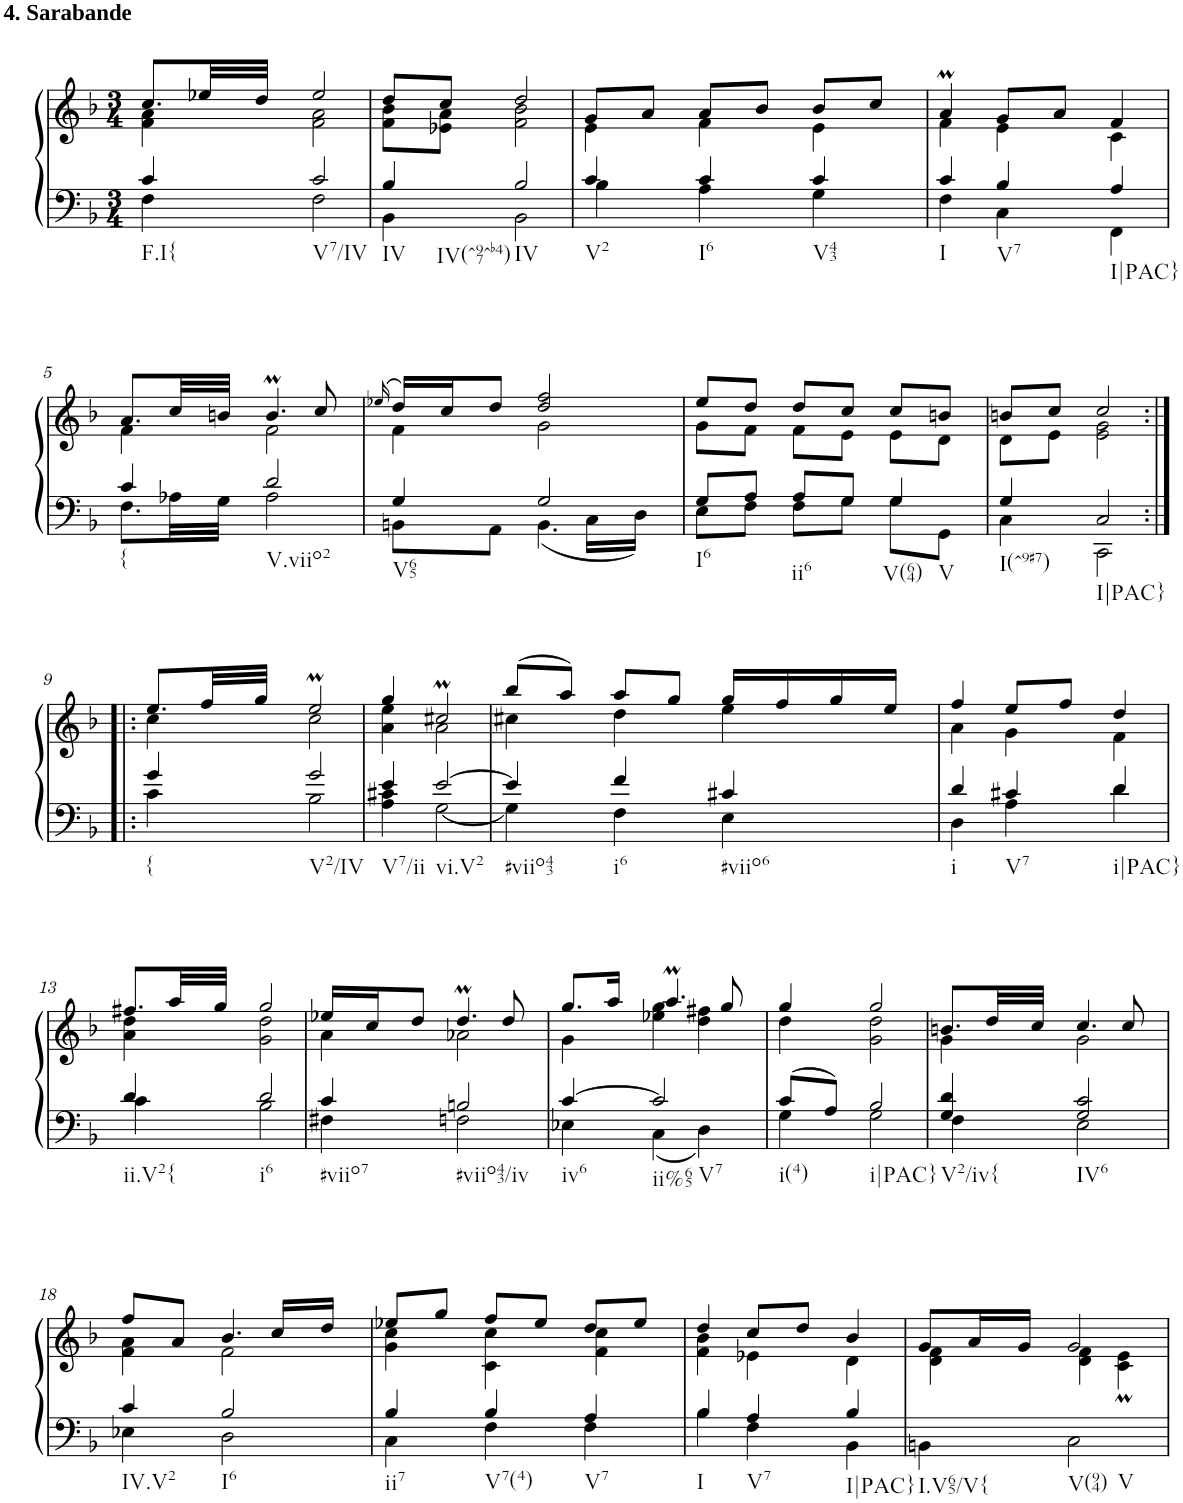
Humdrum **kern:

**kern	**kern
*part1	*part1
*staff2	*staff1
*I"Klavier linke Hand	*
*clefF4	*clefG2
*k[b-]	*k[b-]
*M3/4	*M3/4
=1	=1
*^	*^
!	!	!LO:TX:a:B:t=4. Sarabande	!
!LO:TX:b:t=F.I{	!	!	!
4c/	4F\	8.cc/L	4f\ 4a\
.	.	32ee-X/LL	.
.	.	32dd/JJJ	.
!LO:TX:b:t=V7/IV	!	!	!
2c/	2F\	2ee-/	2f\ 2a\
=2	=2	=2	=2
!LO:TX:b:t=IV	!	!	!
!LO:TX:b:t=IV(^97^b4)	!	!	!
4B-/	4BB-\	8dd/L	8f\ 8b-\L
.	.	8cc/J	8e-X\ 8a\J
!LO:TX:b:t=IV	!	!	!
2B-/	2BB-\	2dd/	2f\ 2b-\
=3	=3	=3	=3
!LO:TX:b:t=V2	!	!	!
4c/	4B-\	8g/L	4e\
.	.	8a/J	.
!LO:TX:b:t=I6	!	!	!
4c/	4A\	8a/L	4f\
.	.	8b-/J	.
!LO:TX:b:t=V43	!	!	!
4c/	4G\	8b-/L	4e\
.	.	8cc/J	.
=4	=4	=4	=4
!LO:TX:b:t=I	!	!	!
4c/	4F\	4am/	4f\
!LO:TX:b:t=V7	!	!	!
4B-/	4C\	8g/L	4e\
.	.	8a/J	.
!LO:TX:b:t=I|PAC}	!	!	!
4A/	4FF\	4f/	4c\
!!LO:LB:g=z	!!
=5	=5	=5	=5
!LO:TX:b:t={	!	!	!
4c/	8.F\L	8.a/L	4f\
.	32A-X\LL	32cc/LL	.
.	32G\JJJ	32bn/JJJ	.
!LO:TX:b:t=V.viio2	!	!	!
2d/	2A-\	4.bm/	2f\
.	.	8cc/	.
=6	=6	=6	=6
.	.	(16qee-X/	.
!LO:TX:b:t=V65	!	!	!
4G/	8BBn\L	16dd/LL)	4f\
.	.	16cc/J	.
.	8AA\J	8dd/J	.
2G/	4.BB\	2dd/ 2ff/	2g\
.	16C\LL	.	.
.	16D\JJ	.	.
=7	=7	=7	=7
!LO:TX:b:t=I6	!	!	!
8G/L	8E\L	8ee/L	8g\L
8A/J	8F\J	8dd/J	8f\J
!LO:TX:b:t=ii6	!	!	!
8A/L	8F\L	8dd/L	8f\L
8G/J	8G\J	8cc/J	8e\J
!LO:TX:b:t=V(64)	!	!	!
!LO:TX:b:t=V	!	!	!
4G/	8G\L	8cc/L	8e\L
.	8GG\J	8bn/J	8d\J
=8	=8	=8	=8
!LO:TX:b:t=I(^9#7)	!	!	!
4G/	4C\	8bn/L	8d\L
.	.	8cc/J	8e\J
!LO:TX:b:t=I|PAC}	!	!	!
2C/	2CC\	2cc/	2e\ 2g\
!!LO:LB:g=z	!!
=9:|!|:	=9:|!|:	=9:|!|:	=9:|!|:
!LO:TX:b:t={	!	!	!
4g/	4c\	8.ee/L	4cc\
.	.	32ff/LL	.
.	.	32gg/JJJ	.
!LO:TX:b:t=V2/IV	!	!	!
2g/	2B-\	2eem/	2cc\
=10	=10	=10	=10
!LO:TX:b:t=V7/ii	!	!	!
4e/	4A\ 4c#X\	4gg/	4a\ 4ee\
!LO:TX:b:t=vi.V2	!	!	!
[2e/	[2G\	2cc#Xm/	2a\
=11	=11	=11	=11
!LO:TX:b:t=#viio43	!	!	!
4e/]	4G\]	(8bb-/L	4cc#X\
.	.	8aa/J)	.
!LO:TX:b:t=i6	!	!	!
4f/	4F\	8aa/L	4dd\
.	.	8gg/J	.
!LO:TX:b:t=#viio6	!	!	!
4c#X/	4E\	16gg/LL	4ee\
.	.	16ff/	.
.	.	16gg/	.
.	.	16ee/JJ	.
=12	=12	=12	=12
!LO:TX:b:t=i	!	!	!
4d/	4D\	4ff/	4a\
!LO:TX:b:t=V7	!	!	!
4c#X/	4A\	8ee/L	4g\
.	.	8ff/J	.
!LO:TX:b:t=i|PAC}	!	!	!
4d/	4d\	4dd/	4f\
!!LO:LB:g=z	!!
=13	=13	=13	=13
!LO:TX:b:t=ii.V2{	!	!	!
4d/	4c\	8.ff#X/L	4a\ 4dd\
.	.	32aa/LL	.
.	.	32gg/JJJ	.
!LO:TX:b:t=i6	!	!	!
2d/	2B-\	2gg/	2g\ 2dd\
=14	=14	=14	=14
!LO:TX:b:t=#viio7	!	!	!
4c/	4F#X\	16ee-X/LL	4a\
.	.	16cc/J	.
.	.	8dd/J	.
!LO:TX:b:t=#viio43/iv	!	!	!
2Bn/	2Fn\	4.ddM/	2a-X\
.	.	8dd/	.
=15	=15	=15	=15
!LO:TX:b:t=iv6	!	!	!
[4c/	4E-X\	8.gg/L	4g\
.	.	16aa/Jk	.
!LO:TX:b:t=ii%65	!	!	!
!LO:TX:b:t=V7	!	!	!
2c/]	4C\	4.aam/	4ee-X\ 4gg\
.	4D\	.	4dd\ 4ff#X\
.	.	8gg/	.
=16	=16	=16	=16
!LO:TX:b:t=i(4)	!	!	!
8c/L	4G\	4gg/	4dd\
8A/J	.	.	.
!LO:TX:b:t=i|PAC}	!	!	!
2B-/	2G\	2gg/	2g\ 2dd\
=17	=17	=17	=17
!LO:TX:b:t=V2/iv{	!	!	!
4G/ 4d/	4F\	8.bn/L	4g\
.	.	32dd/LL	.
.	.	32cc/JJJ	.
!LO:TX:b:t=IV6	!	!	!
2G/ 2c/	2E\	4.cc/	2g\
.	.	8cc/	.
!!LO:LB:g=z	!!
=18	=18	=18	=18
!LO:TX:b:t=IV.V2	!	!	!
4c/	4E-X\	8ff/L	4f\ 4a\
.	.	8a/J	.
!LO:TX:b:t=I6	!	!	!
2B-/	2D\	4.b-/	2f\
.	.	16cc/LL	.
.	.	16dd/JJ	.
=19	=19	=19	=19
!LO:TX:b:t=ii7	!	!	!
4B-/	4C\	8ee-X/L	4g\ 4cc\
.	.	8gg/J	.
!LO:TX:b:t=V7(4)	!	!	!
4B-/	4F\	8ff/L	4c\ 4cc\
.	.	8ee-/J	.
!LO:TX:b:t=V7	!	!	!
4A/	4F\	8dd/L	4f\ 4cc\
.	.	8ee-/J	.
=20	=20	=20	=20
!LO:TX:b:t=I	!	!	!
4B-/	4B-\	4dd/	4f\ 4b-\
!LO:TX:b:t=V7	!	!	!
4A/	4F\	8cc/L	4e-X\
.	.	8dd/J	.
!LO:TX:b:t=I|PAC}	!	!	!
4B-/	4BB-\	4b-/	4d\
=21	=21	=21	=21
!LO:TX:b:t=I.V65/V{	!	!	!
4ryy	4BBn\	8g/L	4d\ 4f\
.	.	16a/L	.
.	.	16g/JJ	.
!LO:TX:b:t=V(94)	!	!	!
!LO:TX:b:t=V	!	!	!
2ryy	2C\	2g/	4d\ 4f\
.	.	.	4c\M 4e\M
*v	*v	*	*
*	*v	*v
=	=
*-	*-
